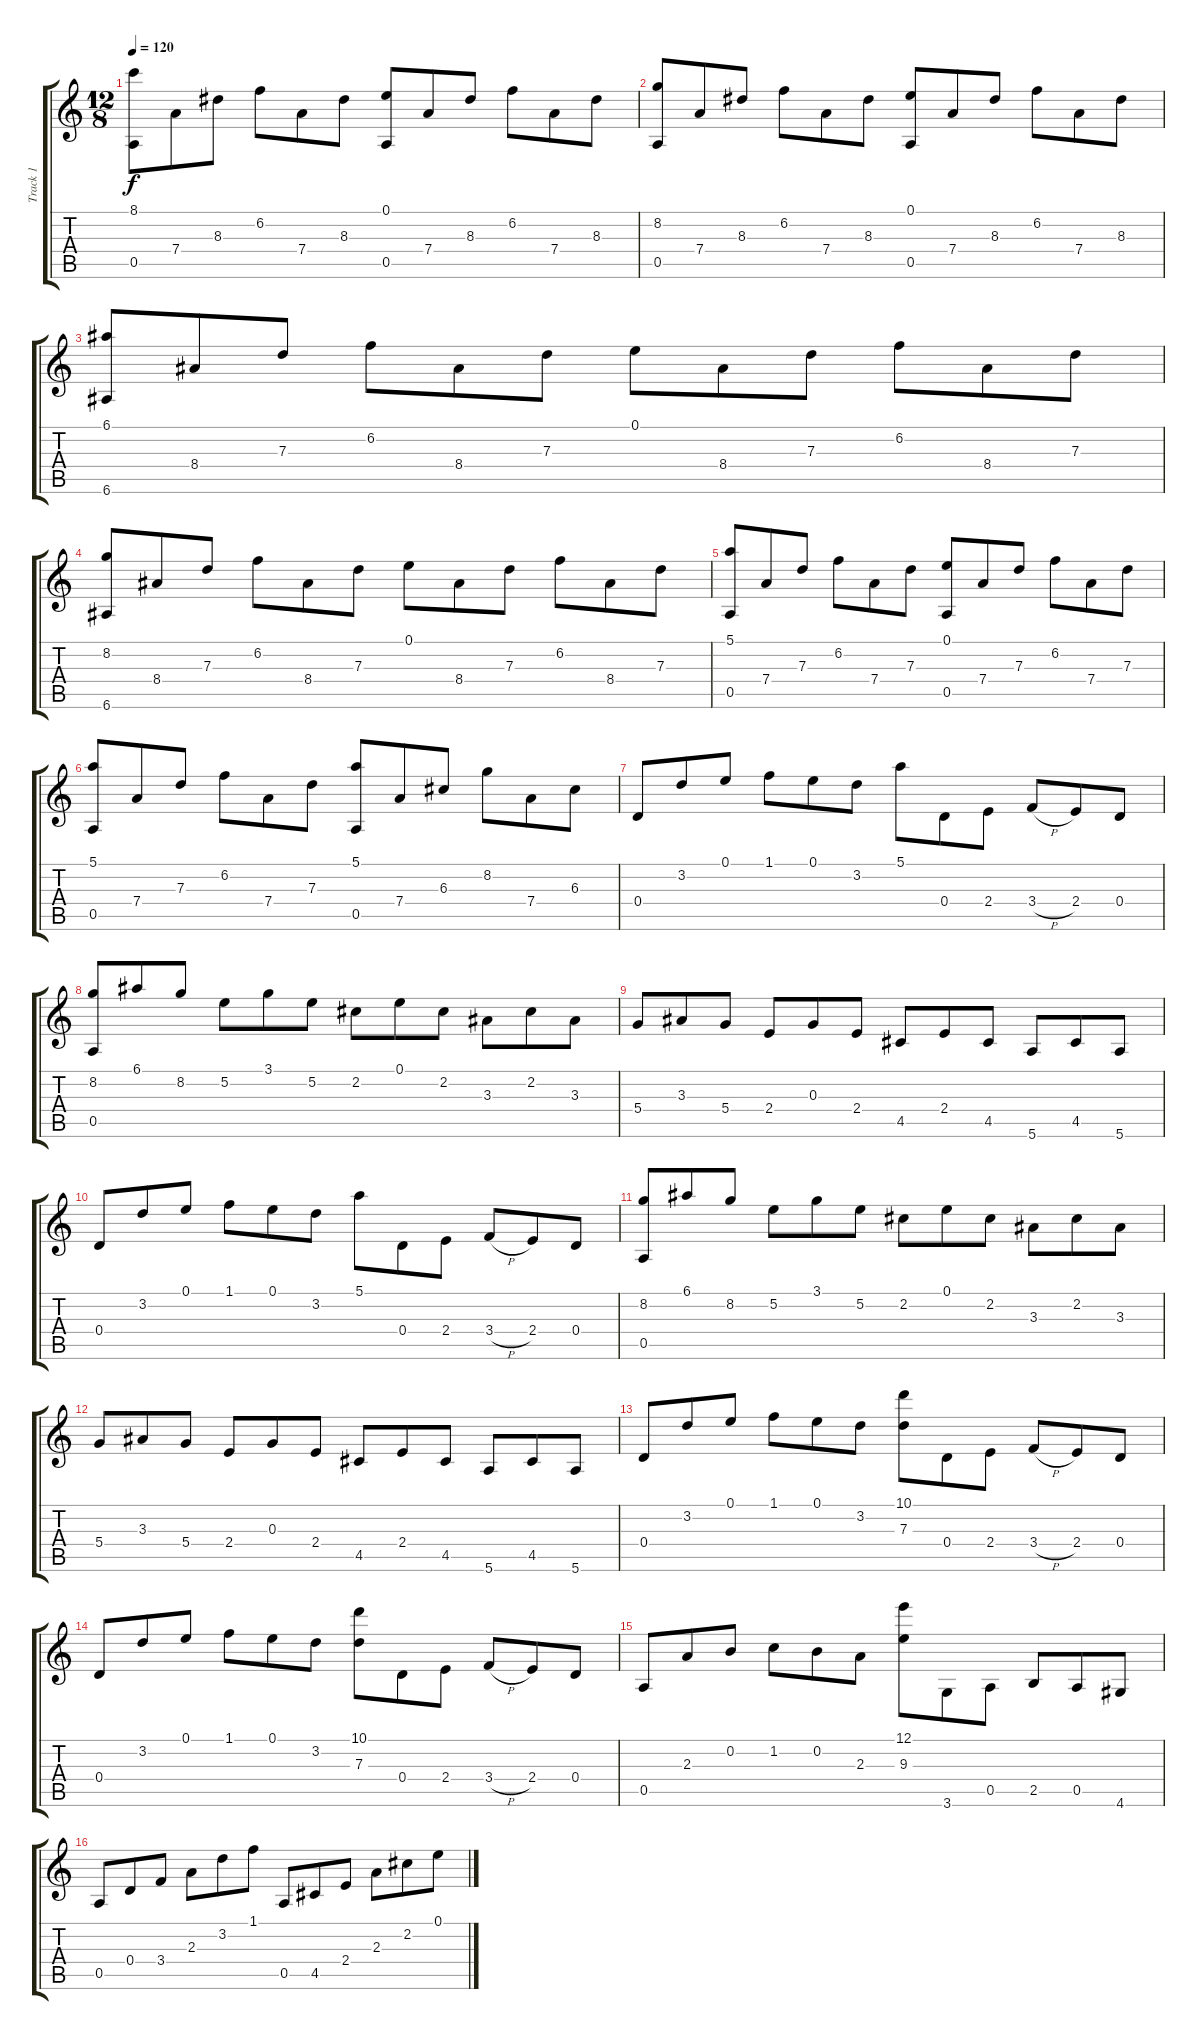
\track ("Track 1" "Track 1") {instrument acousticguitarnylon}
\staff {score tabs}
\tuning (E4 B3 G3 D3 A2 E2) {hide}
\ts (12 8)
\tempo 120
\clef g2
\ks c
(8.1 0.5).8{dy f} 7.4.8 8.3.8 6.2.8 7.4.8 8.3.8 (0.1 0.5).8 7.4.8 8.3.8 6.2.8 7.4.8 8.3.8 |
(8.2 0.5).8 7.4.8 8.3.8 6.2.8 7.4.8 8.3.8 (0.1 0.5).8 7.4.8 8.3.8 6.2.8 7.4.8 8.3.8 |
(6.1 6.6).8 8.4.8 7.3.8 6.2.8 8.4.8 7.3.8 0.1.8 8.4.8 7.3.8 6.2.8 8.4.8 7.3.8 |
(8.2 6.6).8 8.4.8 7.3.8 6.2.8 8.4.8 7.3.8 0.1.8 8.4.8 7.3.8 6.2.8 8.4.8 7.3.8 |
(5.1 0.5).8 7.4.8 7.3.8 6.2.8 7.4.8 7.3.8 (0.1 0.5).8 7.4.8 7.3.8 6.2.8 7.4.8 7.3.8 |
(5.1 0.5).8 7.4.8 7.3.8 6.2.8 7.4.8 7.3.8 (5.1 0.5).8 7.4.8 6.3.8 8.2.8 7.4.8 6.3.8 |
0.4.8 3.2.8 0.1.8 1.1.8 0.1.8 3.2.8 5.1.8 0.4.8 2.4.8 3.4{h}.8 2.4.8 0.4.8 |
(8.2 0.5).8 6.1.8 8.2.8 5.2.8 3.1.8 5.2.8 2.2.8 0.1.8 2.2.8 3.3.8 2.2.8 3.3.8 |
5.4.8 3.3.8 5.4.8 2.4.8 0.3.8 2.4.8 4.5.8 2.4.8 4.5.8 5.6.8 4.5.8 5.6.8 |
0.4.8 3.2.8 0.1.8 1.1.8 0.1.8 3.2.8 5.1.8 0.4.8 2.4.8 3.4{h}.8 2.4.8 0.4.8 |
(8.2 0.5).8 6.1.8 8.2.8 5.2.8 3.1.8 5.2.8 2.2.8 0.1.8 2.2.8 3.3.8 2.2.8 3.3.8 |
5.4.8 3.3.8 5.4.8 2.4.8 0.3.8 2.4.8 4.5.8 2.4.8 4.5.8 5.6.8 4.5.8 5.6.8 |
0.4.8 3.2.8 0.1.8 1.1.8 0.1.8 3.2.8 (10.1 7.3).8 0.4.8 2.4.8 3.4{h}.8 2.4.8 0.4.8 |
0.4.8 3.2.8 0.1.8 1.1.8 0.1.8 3.2.8 (10.1 7.3).8 0.4.8 2.4.8 3.4{h}.8 2.4.8 0.4.8 |
0.5.8 2.3.8 0.2.8 1.2.8 0.2.8 2.3.8 (12.1 9.3).8 3.6.8 0.5.8 2.5.8 0.5.8 4.6.8 |
0.5.8 0.4.8 3.4.8 2.3.8 3.2.8 1.1.8 0.5.8 4.5.8 2.4.8 2.3.8 2.2.8 0.1.8
